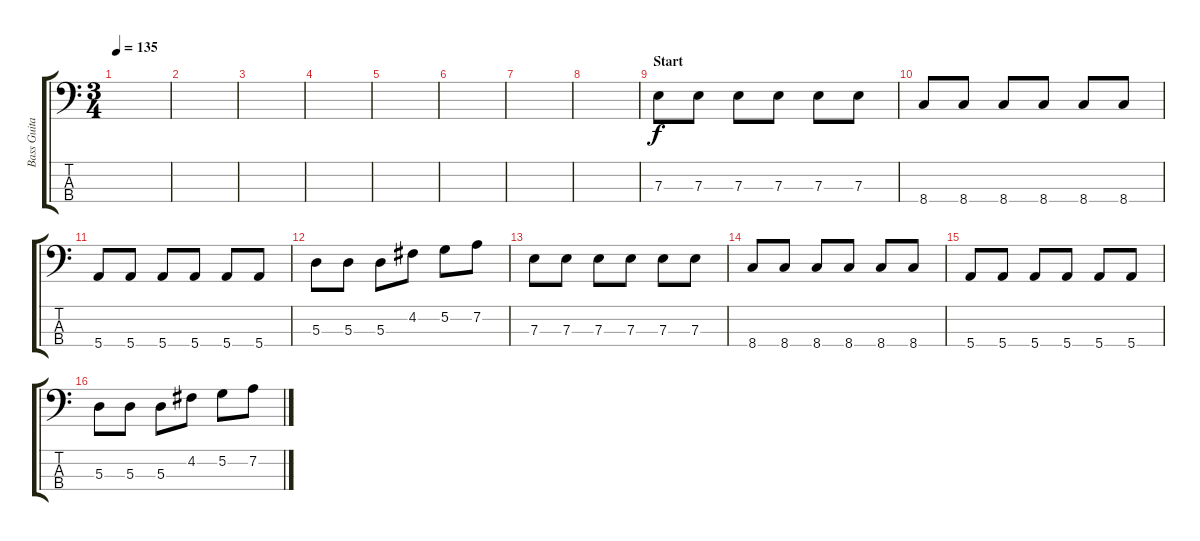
\track ("Bass Guitar" "Bass Guita") {instrument acousticbass}
\staff {score tabs}
\tuning (G2 D2 A1 E1) {hide}
\ts (3 4)
\tempo 135
\clef f4
\ks c
|
|
|
|
|
|
|
|
\section ("" "Start")
7.3.8 7.3.8 7.3.8 7.3.8 7.3.8 7.3.8 |
8.4.8 8.4.8 8.4.8 8.4.8 8.4.8 8.4.8 |
5.4.8 5.4.8 5.4.8 5.4.8 5.4.8 5.4.8 |
5.3.8 5.3.8 5.3.8 4.2.8 5.2.8 7.2.8 |
7.3.8 7.3.8 7.3.8 7.3.8 7.3.8 7.3.8 |
8.4.8 8.4.8 8.4.8 8.4.8 8.4.8 8.4.8 |
5.4.8 5.4.8 5.4.8 5.4.8 5.4.8 5.4.8 |
5.3.8 5.3.8 5.3.8 4.2.8 5.2.8 7.2.8
